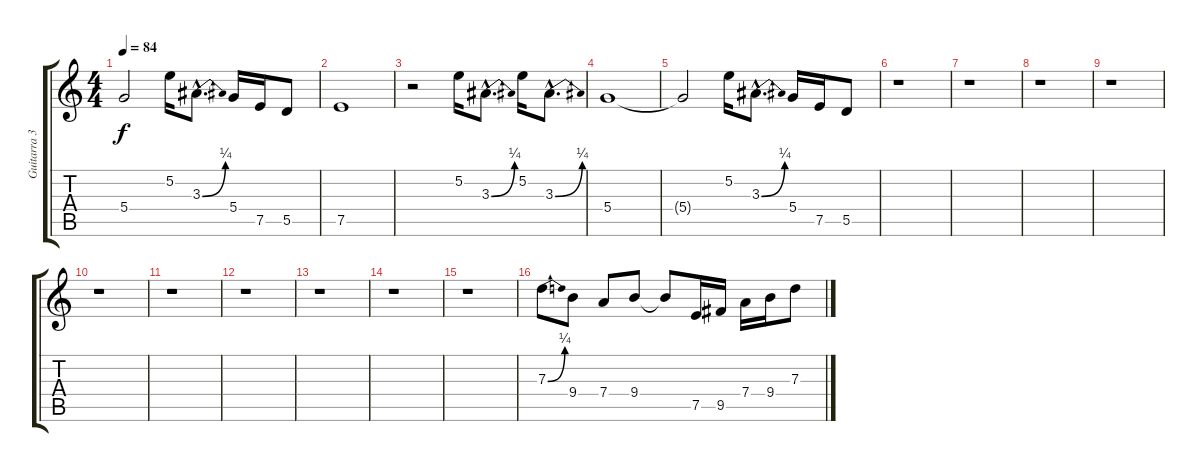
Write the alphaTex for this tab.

\track ("Guitarra 3" "Guitarra 3") {instrument distortionguitar}
\staff {score tabs}
\tuning (E4 B3 G3 D3 A2 E2) {hide}
\ts (4 4)
\tempo 84
\clef g2
\ks c
5.4{t}.2{dy f} 5.2.16 3.3{be (bend 0 0 60 1) hac}.8{d} 5.4.16 7.5.16 5.5.8 |
7.5.1 |
r.2 5.2.16 3.3{be (bend 0 0 60 1) hac}.8{d} 5.2.16 3.3{be (bend 0 0 60 1) hac}.8{d} |
5.4.1 |
5.4{t}.2 5.2.16 3.3{be (bend 0 0 60 1) hac}.8{d} 5.4.16 7.5.16 5.5.8 |
r.1 |
r.1 |
r.1 |
r.1 |
r.1 |
r.1 |
r.1 |
r.1 |
r.1 |
r.1 |
7.3{be (bend 0 0 60 1)}.8 9.4.8 7.4.8 9.4.8 9.4{t}.8 7.5.16 9.5.16 7.4.16 9.4.16 7.3.8
